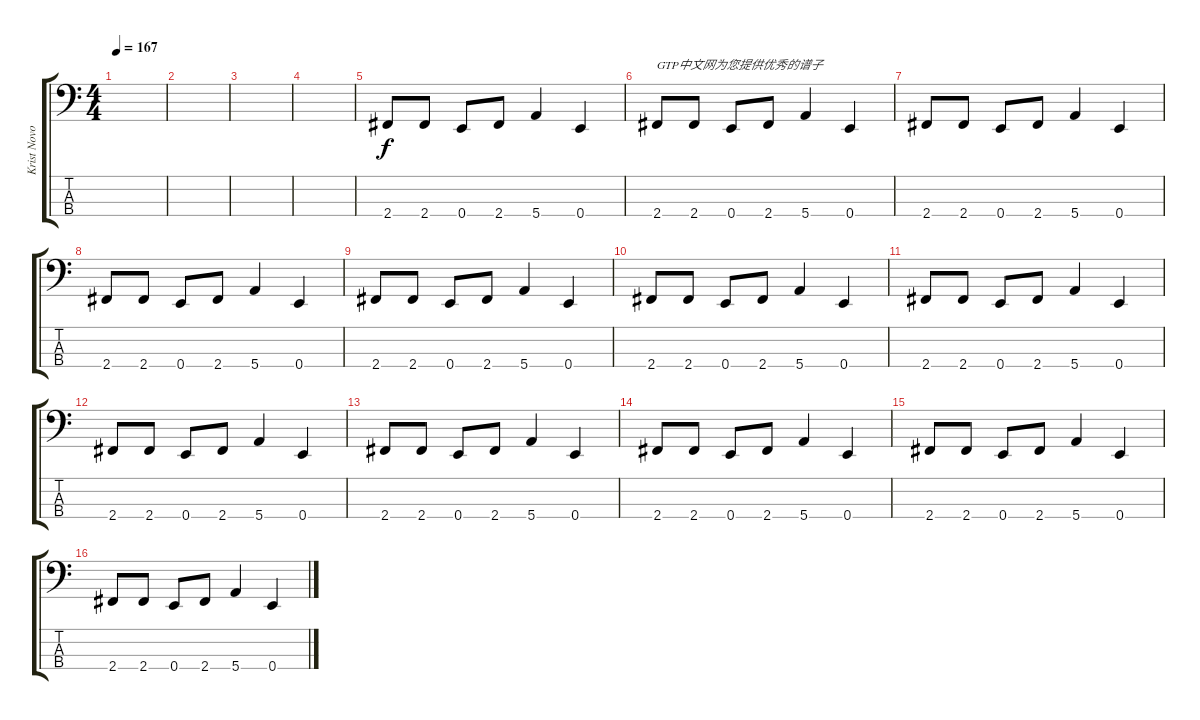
\track ("Krist Novoselic" "Krist Novo") {instrument electricbasspick}
\staff {score tabs}
\tuning (G2 D2 A1 E1) {hide}
\ts (4 4)
\tempo 167
\clef f4
\ks c
|
|
|
|
2.4.8 2.4.8 0.4.8 2.4.8 5.4.4 0.4.4 |
2.4.8{txt "GTP中文网为您提供优秀的谱子"} 2.4.8 0.4.8 2.4.8 5.4.4 0.4.4 |
2.4.8 2.4.8 0.4.8 2.4.8 5.4.4 0.4.4 |
2.4.8 2.4.8 0.4.8 2.4.8 5.4.4 0.4.4 |
2.4.8 2.4.8 0.4.8 2.4.8 5.4.4 0.4.4 |
2.4.8 2.4.8 0.4.8 2.4.8 5.4.4 0.4.4 |
2.4.8 2.4.8 0.4.8 2.4.8 5.4.4 0.4.4 |
2.4.8 2.4.8 0.4.8 2.4.8 5.4.4 0.4.4 |
2.4.8 2.4.8 0.4.8 2.4.8 5.4.4 0.4.4 |
2.4.8 2.4.8 0.4.8 2.4.8 5.4.4 0.4.4 |
2.4.8 2.4.8 0.4.8 2.4.8 5.4.4 0.4.4 |
2.4.8 2.4.8 0.4.8 2.4.8 5.4.4 0.4.4
